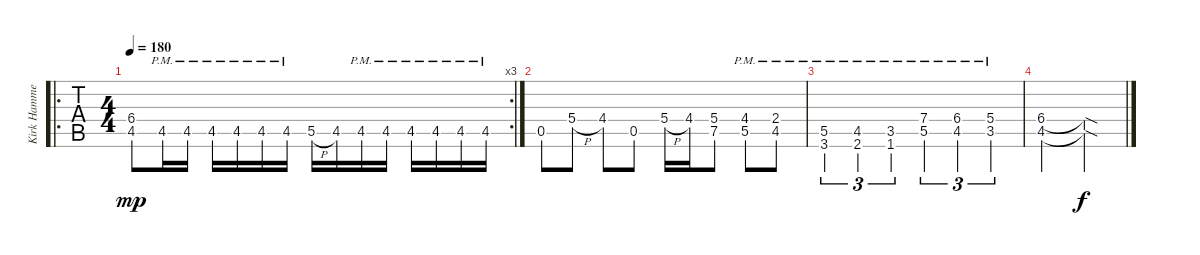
\track ("Kirk Hammet" "Kirk Hamme") {instrument distortionguitar}
\staff {tabs}
\tuning (E4 B3 G3 D3 A2 E2) {hide}
\ro
\rc 3
\ts (4 4)
\tempo 180
\clef g2
\ks c
(6.4 4.5).8{dy mp} 4.5{pm}.16 4.5{pm}.16 4.5{pm}.16 4.5{pm}.16 4.5{pm}.16 4.5{pm}.16 5.5{h}.16 4.5.16 4.5{pm}.16 4.5{pm}.16 4.5{pm}.16 4.5{pm}.16 4.5{pm}.16 4.5{pm}.16 |
0.5.8 5.4{h}.8 4.4.8 0.5.8 5.4{h}.16 4.4.16 (5.4 7.5).8 (4.4{pm} 5.5{pm}).8 (2.4{pm} 4.5{pm}).8 |
(5.5{pm} 3.6{pm}).4{tu (3 2)} (4.5{pm} 2.6{pm}).4{tu (3 2)} (3.5{pm} 1.6{pm}).4{tu (3 2)} (7.4{pm} 5.5{pm}).4{tu (3 2)} (6.4{pm} 4.5{pm}).4{tu (3 2)} (5.4{pm} 3.5{pm}).4{tu (3 2)} |
(6.4 4.5).2 (6.4{sod t} 4.5{sod t}).2{dy f}
